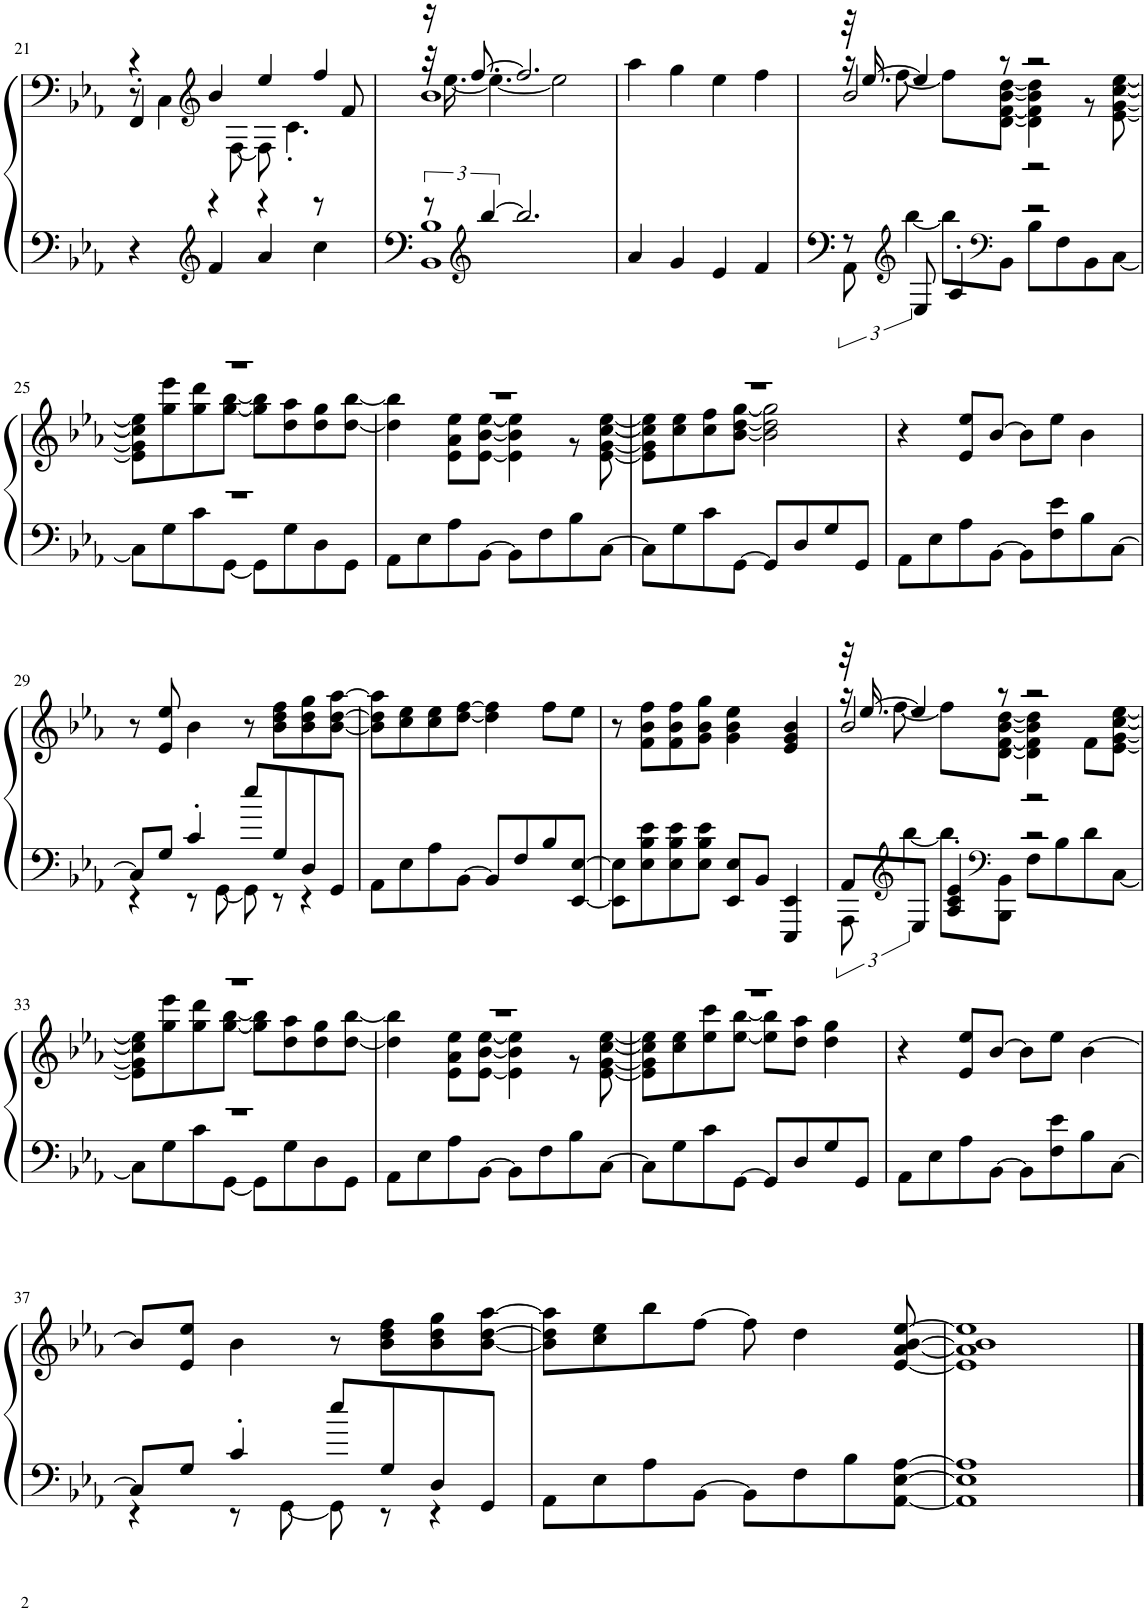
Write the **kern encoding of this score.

**kern	**kern
*part1	*part1
*staff2	*staff1
*I"Piano, Piano	*
*I'Pno	*
!!LO:PB:g=z
*clefF4	*clefG2
*k[b-e-a-]	*k[b-e-a-]
*M4/4	*M4/4
=21	=21
*	*^
*	*	*^
4r	4r	8r	4FF'/
.	.	4C\	.
*clefG2	*clefG2	*	*
4f/	4b-/	.	4r
.	.	[8F\	.
4a-/	4ee-/	8F\]	4r
.	.	4.c'\	.
4cc\	4ff/	.	8r
.	.	.	8f/
=22	=22	=22	=22
*^	*	*	*
12r	1BB- 1B-	16r	32r	1b-
.	.	.	[16.ee-\	.
.	.	[8.ff/	.	.
*clefG2	*	*	*	*
[6bb-/	.	.	.	.
.	.	.	4.ee-\_	.
2.bb-/]	.	2.ff/]	.	.
.	.	.	2ee-\]	.
*v	*v	*	*	*
*	*v	*v	*v
=23	=23
4a-/	4aa-\
4g/	4gg\
4e-/	4ee-\
4f/	4ff\
=24	=24
*^	*^
*	*	*	*^
8r	12AA-\	32r	16r	2b-/
.	.	[16.ee-/	.	.
.	.	.	[8.ff\	.
*clefG2	*	*	*	*
.	[6bb-\	.	.	.
8E-/	.	4ee-/]	.	.
4A-'/	8bb-\L]	.	8ff\L]	.
*clefF4	*	*	*	*
.	8BB-\J	8r	[8d\ [8f\ [8b-\ [8dd\J	.
2r	8B-\L	2r	4d\] 4f\] 4b-\] 4dd\]	2r
.	8F\	.	.	.
.	8BB-\	.	8r	.
.	[8C\J	.	[8e-\ [8g\ [8cc\ [8ee-\	.
*	*	*	*v	*v
!!LO:LB:g=z
=25	=25	=25	=25
1r	8C\L]	1r	8e-\] 8g\] 8cc\] 8ee-\]L
.	8G\	.	8gg\ 8eee-\
.	8c\	.	8gg\ 8ddd\
.	[8GG\J	.	[8gg\ [8bb-\J
.	8GG\L]	.	8gg\] 8bb-\]L
.	8G\	.	8dd\ 8aa-\
.	8D\	.	8dd\ 8gg\
.	8GG\J	.	[8dd\ [8bb-\J
*v	*v	*	*
=26	=26	=26
8AA-\L	1r	4dd\] 4bb-\]
8E-\	.	.
8A-\	.	8e-\ 8a-\ 8ee-\L
[8BB-\J	.	[8e-\ [8b-\ [8ee-\J
8BB-\L]	.	4e-\] 4b-\] 4ee-\]
8F\	.	.
8B-\	.	8r
[8C\J	.	[8e-\ [8g\ [8cc\ [8ee-\
=27	=27	=27
8C\L]	1r	8e-\] 8g\] 8cc\] 8ee-\]L
8G\	.	8cc\ 8ee-\
8c\	.	8cc\ 8ff\
[8GG\J	.	[8b-\ [8dd\ [8gg\J
8GG/L]	.	2b-\] 2dd\] 2gg\]
8D/	.	.
8G/	.	.
8GG/J	.	.
*	*v	*v
=28	=28
8AA-\L	4r
8E-\	.
8A-\	8e-/ 8ee-/L
[8BB-\J	[8b-/J
8BB-\L]	8b-\L]
8F\ 8e-\	8ee-\J
8B-\	4b-\
[8C\J	.
!!LO:LB:g=z
=29	=29
*^	*
8C/L]	4r	8r
8G/J	.	8e-/ 8ee-/
4c'/	8r	4b-\
.	[8GG\	.
8ee-/L	8GG\]	8r
8G/	8r	8b-\ 8dd\ 8ff\L
8D/	4r	8b-\ 8dd\ 8gg\
8GG/J	.	[8b-\ [8dd\ [8aa-\J
*v	*v	*
=30	=30
8AA-\L	8b-\] 8dd\] 8aa-\]L
8E-\	8cc\ 8ee-\
8A-\	8cc\ 8ee-\
[8BB-\J	[8dd\ [8ff\J
8BB-/L]	4dd\] 4ff\]
8F/	.
8B-/	8ff\L
[8EE-/ [8E-/J	8ee-\J
=31	=31
8EE-\] 8E-\]L	8r
8E-\ 8B-\ 8e-\	8f\ 8b-\ 8ff\L
8E-\ 8B-\ 8e-\	8f\ 8b-\ 8ff\
8E-\ 8B-\ 8e-\J	8g\ 8b-\ 8gg\J
8EE-/ 8E-/L	4g\ 4b-\ 4ee-\
8BB-/J	.
4EEE-/ 4EE-/	4e-/ 4g/ 4b-/
=32	=32
*^	*^
*	*	*	*^
8AA-/L	12AAA-\	32r	16r	2b-/
.	.	[16.ee-/	.	.
.	.	.	[8.ff\	.
*clefG2	*	*	*	*
.	[6bb-\	.	.	.
8E-/J	.	4ee-/]	.	.
4A-/' 4c/' 4e-/'	8bb-\L]	.	8ff\L]	.
*clefF4	*	*	*	*
.	8BBB-\ 8BB-\J	8r	[8d\ [8f\ [8b-\ [8dd\J	.
2r	8F\L	2r	4d\] 4f\] 4b-\] 4dd\]	2r
.	8B-\	.	.	.
.	8d\	.	8f\L	.
.	[8C\J	.	[8e-\ [8g\ [8cc\ [8ee-\J	.
*	*	*	*v	*v
!!LO:LB:g=z
=33	=33	=33	=33
1r	8C\L]	1r	8e-\] 8g\] 8cc\] 8ee-\]L
.	8G\	.	8gg\ 8eee-\
.	8c\	.	8gg\ 8ddd\
.	[8GG\J	.	[8gg\ [8bb-\J
.	8GG\L]	.	8gg\] 8bb-\]L
.	8G\	.	8dd\ 8aa-\
.	8D\	.	8dd\ 8gg\
.	8GG\J	.	[8dd\ [8bb-\J
*v	*v	*	*
=34	=34	=34
8AA-\L	1r	4dd\] 4bb-\]
8E-\	.	.
8A-\	.	8e-\ 8a-\ 8ee-\L
[8BB-\J	.	[8e-\ [8b-\ [8ee-\J
8BB-\L]	.	4e-\] 4b-\] 4ee-\]
8F\	.	.
8B-\	.	8r
[8C\J	.	[8e-\ [8g\ [8cc\ [8ee-\
=35	=35	=35
8C\L]	1r	8e-\] 8g\] 8cc\] 8ee-\]L
8G\	.	8cc\ 8ee-\
8c\	.	8ee-\ 8ccc\
[8GG\J	.	[8ee-\ [8bb-\J
8GG/L]	.	8ee-\] 8bb-\]L
8D/	.	8dd\ 8aa-\J
8G/	.	4dd\ 4gg\
8GG/J	.	.
*	*v	*v
=36	=36
8AA-\L	4r
8E-\	.
8A-\	8e-/ 8ee-/L
[8BB-\J	[8b-/J
8BB-\L]	8b-\L]
8F\ 8e-\	8ee-\J
8B-\	[4b-\
[8C\J	.
!!LO:LB:g=z
=37	=37
*^	*
8C/L]	4r	8b-/L]
8G/J	.	8e-/ 8ee-/J
4c'/	8r	4b-\
.	[8GG\	.
8ee-/L	8GG\]	8r
8G/	8r	8b-\ 8dd\ 8ff\L
8D/	4r	8b-\ 8dd\ 8gg\
8GG/J	.	[8b-\ [8dd\ [8aa-\J
*v	*v	*
=38	=38
8AA-\L	8b-\] 8dd\] 8aa-\]L
8E-\	8cc\ 8ee-\
8A-\	8bb-\
[8BB-\J	[8ff\J
8BB-\L]	8ff\]
8F\	4dd\
8B-\	.
[8AA-\ [8E-\ [8A-\J	[8e-/ [8a-/ [8b-/ [8ee-/
=39	=39
1AA-] 1E-] 1A-]	1e-] 1a-] 1b-] 1ee-]
==	==
*-	*-
